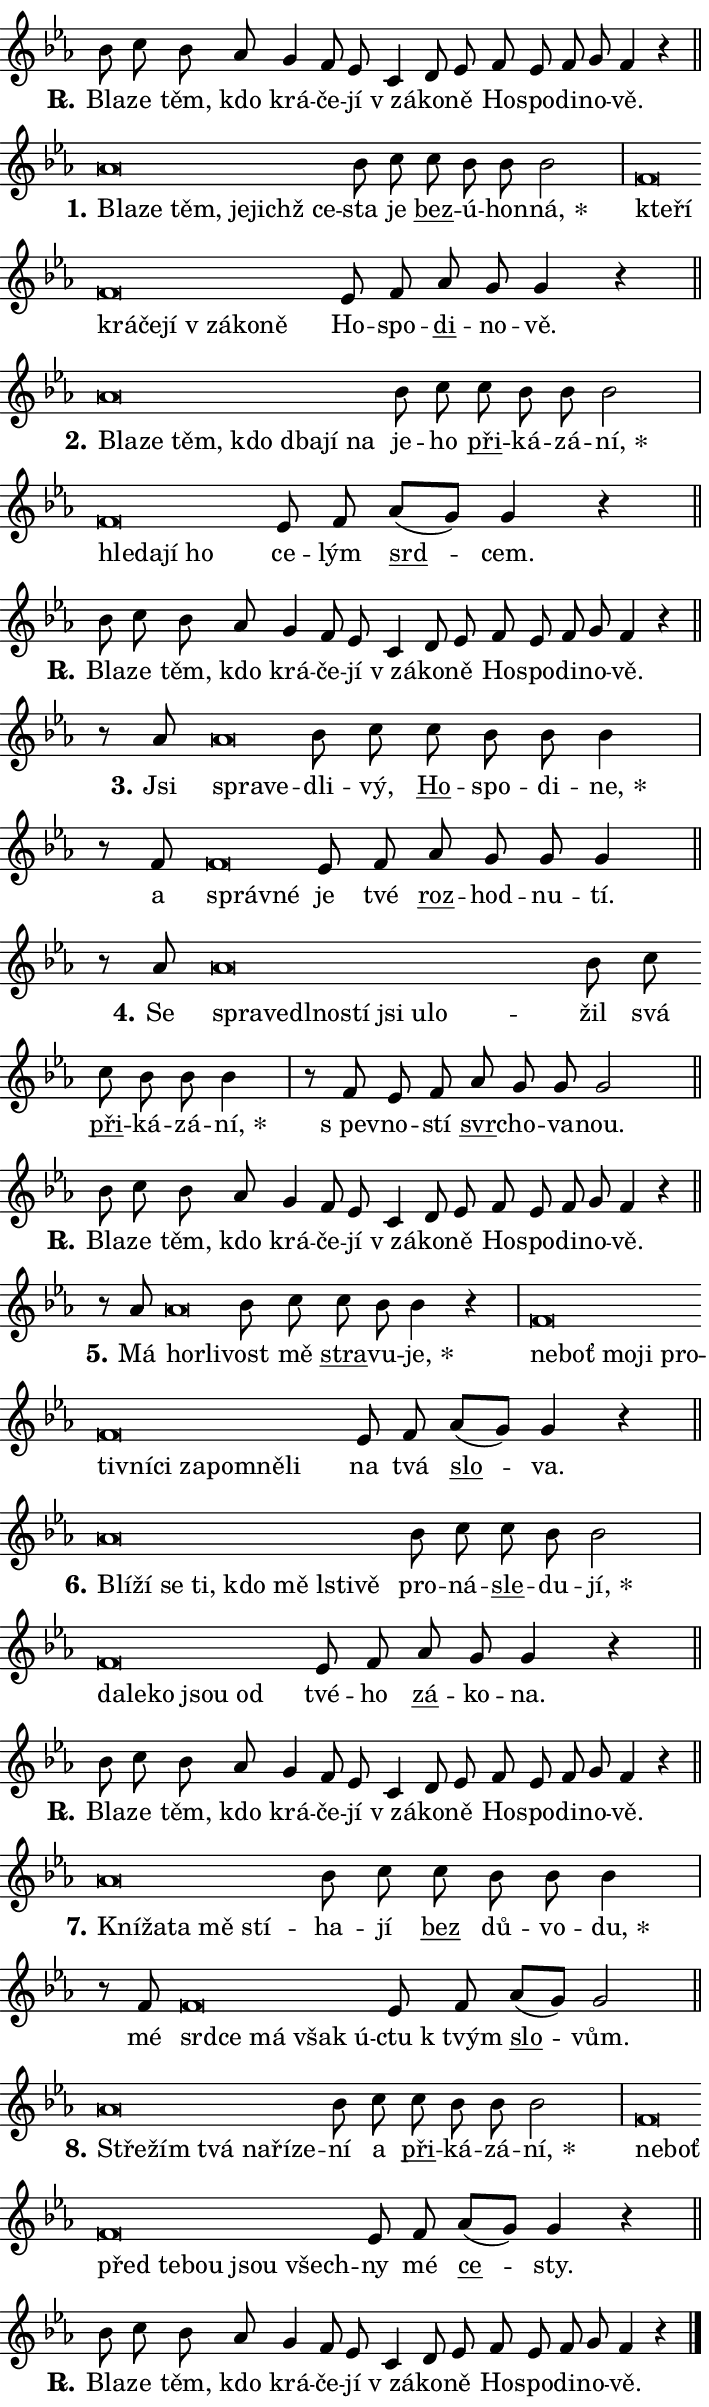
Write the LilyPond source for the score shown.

\version "2.24.0"
\header { tagline = "" }
\paper {
  indent = 0\cm
  top-margin = 0\cm
  right-margin = 0.13\cm % to fit lyric hyphens
  bottom-margin = 0\cm
  left-margin = 0\cm
  paper-width = 12\cm
  page-breaking = #ly:one-page-breaking
  system-system-spacing.basic-distance = #11
  score-system-spacing.basic-distance = #11
  ragged-last = ##f
}


%% Author: Thomas Morley
%% https://lists.gnu.org/archive/html/lilypond-user/2020-05/msg00002.html
#(define (line-position grob)
"Returns position of @var[grob} in current system:
   @code{'start}, if at first time-step
   @code{'end}, if at last time-step
   @code{'middle} otherwise
"
  (let* ((col (ly:item-get-column grob))
         (ln (ly:grob-object col 'left-neighbor))
         (rn (ly:grob-object col 'right-neighbor))
         (col-to-check-left (if (ly:grob? ln) ln col))
         (col-to-check-right (if (ly:grob? rn) rn col))
         (break-dir-left
           (and
             (ly:grob-property col-to-check-left 'non-musical #f)
             (ly:item-break-dir col-to-check-left)))
         (break-dir-right
           (and
             (ly:grob-property col-to-check-right 'non-musical #f)
             (ly:item-break-dir col-to-check-right))))
        (cond ((eqv? 1 break-dir-left) 'start)
              ((eqv? -1 break-dir-right) 'end)
              (else 'middle))))

#(define (tranparent-at-line-position vctor)
  (lambda (grob)
  "Relying on @code{line-position} select the relevant enry from @var{vctor}.
Used to determine transparency,"
    (case (line-position grob)
      ((end) (not (vector-ref vctor 0)))
      ((middle) (not (vector-ref vctor 1)))
      ((start) (not (vector-ref vctor 2))))))

noteHeadBreakVisibility =
#(define-music-function (break-visibility)(vector?)
"Makes @code{NoteHead}s transparent relying on @var{break-visibility}"
#{
  \override NoteHead.transparent =
    #(tranparent-at-line-position break-visibility)
#})

#(define delete-ledgers-for-transparent-note-heads
  (lambda (grob)
    "Reads whether a @code{NoteHead} is transparent.
If so this @code{NoteHead} is removed from @code{'note-heads} from
@var{grob}, which is supposed to be @code{LedgerLineSpanner}.
As a result ledgers are not printed for this @code{NoteHead}"
    (let* ((nhds-array (ly:grob-object grob 'note-heads))
           (nhds-list
             (if (ly:grob-array? nhds-array)
                 (ly:grob-array->list nhds-array)
                 '()))
           ;; Relies on the transparent-property being done before
           ;; Staff.LedgerLineSpanner.after-line-breaking is executed.
           ;; This is fragile ...
           (to-keep
             (remove
               (lambda (nhd)
                 (ly:grob-property nhd 'transparent #f))
               nhds-list)))
      ;; TODO find a better method to iterate over grob-arrays, similiar
      ;; to filter/remove etc for lists
      ;; For now rebuilt from scratch
      (set! (ly:grob-object grob 'note-heads)  '())
      (for-each
        (lambda (nhd)
          (ly:pointer-group-interface::add-grob grob 'note-heads nhd))
        to-keep))))

squashNotes = {
  \override NoteHead.X-extent = #'(-0.2 . 0.2)
  \override NoteHead.Y-extent = #'(-0.75 . 0)
  \override NoteHead.stencil =
    #(lambda (grob)
       (let ((pos (ly:grob-property grob 'staff-position)))
         (begin
           (if (< pos -7) (display "ERROR: Lower brevis then expected\n") (display ""))
           (if (<= pos -6) ly:text-interface::print ly:note-head::print))))
}
unSquashNotes = {
  \revert NoteHead.X-extent
  \revert NoteHead.Y-extent
  \revert NoteHead.stencil
}

hideNotes = \noteHeadBreakVisibility #begin-of-line-visible
unHideNotes = \noteHeadBreakVisibility #all-visible

% work-around for resetting accidentals
% https://lilypond.org/doc/v2.23/Documentation/notation/displaying-rhythms#unmetered-music
cadenzaMeasure = {
  \cadenzaOff
  \partial 1024 s1024
  \cadenzaOn
}

#(define-markup-command (accent layout props text) (markup?)
  "Underline accented syllable"
  (interpret-markup layout props
    #{\markup \override #'(offset . 4.3) \underline { #text }#}))

responsum = \markup \concat {
  "R" \hspace #-1.05 \path #0.1 #'((moveto 0 0.07) (lineto 0.9 0.8)) \hspace #0.05 "."
}

spaceSize = #0.6828661417322834 % exact space size for TeX Gyre Schola

\layout {
  \context {
    \Staff
    \remove "Time_signature_engraver"
    \override LedgerLineSpanner.after-line-breaking = #delete-ledgers-for-transparent-note-heads
  }
  \context {
    \Lyrics {
      \override LyricSpace.minimum-distance = \spaceSize
      \override LyricText.font-name = #"TeX Gyre Schola"
      \override LyricText.font-size = 1
      \override StanzaNumber.font-name = #"TeX Gyre Schola Bold"
      \override StanzaNumber.font-size = 1
    }
  }
  \context {
    \Score 
    \override NoteHead.text =
      #(lambda (grob) 
        (let ((pos (ly:grob-property grob 'staff-position)))
          #{\markup {
            \combine
              \halign #-0.55 \raise #(if (= pos -6) 0 0.5) \override #'(thickness . 2) \draw-line #'(3.2 . 0)
              \musicglyph "noteheads.sM1"
          }#}))
  }
}

% magnetic-lyrics.ily
%
%   written by
%     Jean Abou Samra <jean@abou-samra.fr>
%     Werner Lemberg <wl@gnu.org>
%
%   adapted by
%     Jiri Hon <jiri.hon@gmail.com>
%
% Version 2022-Apr-15

% https://www.mail-archive.com/lilypond-user@gnu.org/msg149350.html

#(define (Left_hyphen_pointer_engraver context)
   "Collect syllable-hyphen-syllable occurrences in lyrics and store
them in properties.  This engraver only looks to the left.  For
example, if the lyrics input is @code{foo -- bar}, it does the
following.

@itemize @bullet
@item
Set the @code{text} property of the @code{LyricHyphen} grob between
@q{foo} and @q{bar} to @code{foo}.

@item
Set the @code{left-hyphen} property of the @code{LyricText} grob with
text @q{foo} to the @code{LyricHyphen} grob between @q{foo} and
@q{bar}.
@end itemize

Use this auxiliary engraver in combination with the
@code{lyric-@/text::@/apply-@/magnetic-@/offset!} hook."
   (let ((hyphen #f)
         (text #f))
     (make-engraver
      (acknowledgers
       ((lyric-syllable-interface engraver grob source-engraver)
        (set! text grob)))
      (end-acknowledgers
       ((lyric-hyphen-interface engraver grob source-engraver)
        ;(when (not (grob::has-interface grob 'lyric-space-interface))
          (set! hyphen grob)));)
      ((stop-translation-timestep engraver)
       (when (and text hyphen)
         (ly:grob-set-object! text 'left-hyphen hyphen))
       (set! text #f)
       (set! hyphen #f)))))

#(define (lyric-text::apply-magnetic-offset! grob)
   "If the space between two syllables is less than the value in
property @code{LyricText@/.details@/.squash-threshold}, move the right
syllable to the left so that it gets concatenated with the left
syllable.

Use this function as a hook for
@code{LyricText@/.after-@/line-@/breaking} if the
@code{Left_@/hyphen_@/pointer_@/engraver} is active."
   (let ((hyphen (ly:grob-object grob 'left-hyphen #f)))
     (when hyphen
       (let ((left-text (ly:spanner-bound hyphen LEFT)))
         (when (grob::has-interface left-text 'lyric-syllable-interface)
           (let* ((common (ly:grob-common-refpoint grob left-text X))
                  (this-x-ext (ly:grob-extent grob common X))
                  (left-x-ext
                   (begin
                     ;; Trigger magnetism for left-text.
                     (ly:grob-property left-text 'after-line-breaking)
                     (ly:grob-extent left-text common X)))
                  ;; `delta` is the gap width between two syllables.
                  (delta (- (interval-start this-x-ext)
                            (interval-end left-x-ext)))
                  (details (ly:grob-property grob 'details))
                  (threshold (assoc-get 'squash-threshold details 0.2)))
             (when (< delta threshold)
               (let* (;; We have to manipulate the input text so that
                      ;; ligatures crossing syllable boundaries are not
                      ;; disabled.  For languages based on the Latin
                      ;; script this is essentially a beautification.
                      ;; However, for non-Western scripts it can be a
                      ;; necessity.
                      (lt (ly:grob-property left-text 'text))
                      (rt (ly:grob-property grob 'text))
                      (is-space (grob::has-interface hyphen 'lyric-space-interface))
                      (space (if is-space " " ""))
                      (extra-delta (if is-space spaceSize 0))
                      ;; Append new syllable.
                      (ltrt-space (if (and (string? lt) (string? rt))
                                (string-append lt space rt)
                                (make-concat-markup (list lt space rt))))
                      ;; Right-align `ltrt` to the right side.
                      (ltrt-space-markup (grob-interpret-markup
                               grob
                               (make-translate-markup
                                (cons (interval-length this-x-ext) 0)
                                (make-right-align-markup ltrt-space)))))
                 (begin
                   ;; Don't print `left-text`.
                   (ly:grob-set-property! left-text 'stencil #f)
                   ;; Set text and stencil (which holds all collected
                   ;; syllables so far) and shift it to the left.
                   (ly:grob-set-property! grob 'text ltrt-space)
                   (ly:grob-set-property! grob 'stencil ltrt-space-markup)
                   (ly:grob-translate-axis! grob (- (- delta extra-delta)) X))))))))))


#(define (lyric-hyphen::displace-bounds-first grob)
   ;; Make very sure this callback isn't triggered too early.
   (let ((left (ly:spanner-bound grob LEFT))
         (right (ly:spanner-bound grob RIGHT)))
     (ly:grob-property left 'after-line-breaking)
     (ly:grob-property right 'after-line-breaking)
     (ly:lyric-hyphen::print grob)))

squashThreshold = #0.4

\layout {
  \context {
    \Lyrics
    \consists #Left_hyphen_pointer_engraver
    \override LyricText.after-line-breaking =
      #lyric-text::apply-magnetic-offset!
    \override LyricHyphen.stencil = #lyric-hyphen::displace-bounds-first
    \override LyricText.details.squash-threshold = \squashThreshold
    \override LyricHyphen.minimum-distance = 0
    \override LyricHyphen.minimum-length = \squashThreshold
  }
}

squashText = \override LyricText.details.squash-threshold = 9999
unSquashText = \override LyricText.details.squash-threshold = \squashThreshold

leftText = \override LyricText.self-alignment-X = #LEFT
unLeftText = \revert LyricText.self-alignment-X

starOffset = #(lambda (grob) 
                (let ((x_offset (ly:self-alignment-interface::aligned-on-x-parent grob)))
                  (if (= x_offset 0) 0 (+ x_offset 1.2))))

star = #(define-music-function (syllable)(string?)
"Append star separator at the end of a syllable"
#{
  \once \override LyricText.X-offset = #starOffset
  \lyricmode { \markup {
    #syllable
    \override #'((font-name . "TeX Gyre Schola Bold")) \hspace #0.2 \lower #0.65 \larger "*"
  } }
#})

starAccent = #(define-music-function (syllable)(string?)
"Append star separator at the end of a syllable and make accent"
#{
  \once \override LyricText.X-offset = #starOffset
  \lyricmode { \markup {
    \accent #syllable
    \override #'((font-name . "TeX Gyre Schola Bold")) \hspace #0.2 \lower #0.65 \larger "*"
  } }
#})

breath = #(define-music-function (syllable)(string?)
"Append breathing indicator at the end of a syllable"
#{
  \lyricmode { \markup { #syllable "+" } }
#})

optionalBreath = #(define-music-function (syllable)(string?)
"Append optional breathing indicator at the end of a syllable"
#{
  \lyricmode { \markup { #syllable "(+)" } }
#})


\score {
    <<
        \new Voice = "melody" { \cadenzaOn \key es \major \relative { bes'8 c bes as g4 f8 es \bar "" c4 d8 es \bar "" f es f g f4 r \cadenzaMeasure \bar "||" \break } }
        \new Lyrics \lyricsto "melody" { \lyricmode { \set stanza = \responsum
Bla -- ze těm, kdo krá -- če -- jí "v zá" -- ko -- ně Ho -- spo -- di -- no -- vě. } }
    >>
    \layout {}
}

\score {
    <<
        \new Voice = "melody" { \cadenzaOn \key es \major \relative { \squashNotes as'\breve*1/16 \hideNotes \breve*1/16 \bar "" \breve*1/16 \bar "" \breve*1/16 \bar "" \breve*1/16 \breve*1/16 \bar "" \unHideNotes \unSquashNotes bes8 c \bar "" c bes bes bes2 \cadenzaMeasure \bar "|" \squashNotes f\breve*1/16 \hideNotes \breve*1/16 \bar "" \breve*1/16 \bar "" \breve*1/16 \bar "" \breve*1/16 \bar "" \breve*1/16 \bar "" \breve*1/16 \breve*1/16 \bar "" \unHideNotes \unSquashNotes es8 f \bar "" as g g4 r \cadenzaMeasure \bar "||" \break } }
        \new Lyrics \lyricsto "melody" { \lyricmode { \set stanza = "1."
\leftText Bla -- \squashText ze těm, je -- jichž ce -- \unLeftText \unSquashText sta je \markup \accent bez -- ú -- hon -- \star ná, \leftText kte -- \squashText ří krá -- če -- jí "v zá" -- ko -- ně \unLeftText \unSquashText Ho -- spo -- \markup \accent di -- no -- vě. } }
    >>
    \layout {}
}

\score {
    <<
        \new Voice = "melody" { \cadenzaOn \key es \major \relative { \squashNotes as'\breve*1/16 \hideNotes \breve*1/16 \bar "" \breve*1/16 \bar "" \breve*1/16 \bar "" \breve*1/16 \bar "" \breve*1/16 \breve*1/16 \bar "" \unHideNotes \unSquashNotes bes8 c \bar "" c bes bes bes2 \cadenzaMeasure \bar "|" \squashNotes f\breve*1/16 \hideNotes \breve*1/16 \bar "" \breve*1/16 \breve*1/16 \bar "" \unHideNotes \unSquashNotes es8 f \bar "" as[( g)] g4 r \cadenzaMeasure \bar "||" \break } }
        \new Lyrics \lyricsto "melody" { \lyricmode { \set stanza = "2."
\leftText Bla -- \squashText ze těm, kdo dba -- jí na \unLeftText \unSquashText je -- ho \markup \accent při -- ká -- zá -- \star ní, \leftText hle -- \squashText da -- jí ho \unLeftText \unSquashText ce -- lým \markup \accent srd -- cem. } }
    >>
    \layout {}
}

\score {
    <<
        \new Voice = "melody" { \cadenzaOn \key es \major \relative { bes'8 c bes as g4 f8 es \bar "" c4 d8 es \bar "" f es f g f4 r \cadenzaMeasure \bar "||" \break } }
        \new Lyrics \lyricsto "melody" { \lyricmode { \set stanza = \responsum
Bla -- ze těm, kdo krá -- če -- jí "v zá" -- ko -- ně Ho -- spo -- di -- no -- vě. } }
    >>
    \layout {}
}

\score {
    <<
        \new Voice = "melody" { \cadenzaOn \key es \major \relative { r8 as'8 \squashNotes as\breve*1/16 \hideNotes \breve*1/16 \bar "" \unHideNotes \unSquashNotes bes8 c \bar "" c bes bes bes4 \cadenzaMeasure \bar "|" r8 f8 \squashNotes f\breve*1/16 \hideNotes \breve*1/16 \bar "" \unHideNotes \unSquashNotes es8 f \bar "" as g g g4 \cadenzaMeasure \bar "||" \break } }
        \new Lyrics \lyricsto "melody" { \lyricmode { \set stanza = "3."
Jsi \leftText spra -- \squashText ve -- \unLeftText \unSquashText dli -- vý, \markup \accent Ho -- spo -- di -- \star ne, a \leftText správ -- \squashText né \unLeftText \unSquashText je tvé \markup \accent roz -- hod -- nu -- tí. } }
    >>
    \layout {}
}

\score {
    <<
        \new Voice = "melody" { \cadenzaOn \key es \major \relative { r8 as'8 \squashNotes as\breve*1/16 \hideNotes \breve*1/16 \bar "" \breve*1/16 \bar "" \breve*1/16 \bar "" \breve*1/16 \bar "" \breve*1/16 \bar "" \breve*1/16 \breve*1/16 \bar "" \unHideNotes \unSquashNotes bes8 c \bar "" c bes bes bes4 \cadenzaMeasure \bar "|" r8 f es8 f \bar "" as g g g2 \cadenzaMeasure \bar "||" \break } }
        \new Lyrics \lyricsto "melody" { \lyricmode { \set stanza = "4."
Se \leftText spra -- \squashText ve -- dl -- no -- stí jsi u -- lo -- \unLeftText \unSquashText žil svá \markup \accent při -- ká -- zá -- \star ní, "s pev" -- no -- stí \markup \accent svr -- cho -- va -- nou. } }
    >>
    \layout {}
}

\score {
    <<
        \new Voice = "melody" { \cadenzaOn \key es \major \relative { bes'8 c bes as g4 f8 es \bar "" c4 d8 es \bar "" f es f g f4 r \cadenzaMeasure \bar "||" \break } }
        \new Lyrics \lyricsto "melody" { \lyricmode { \set stanza = \responsum
Bla -- ze těm, kdo krá -- če -- jí "v zá" -- ko -- ně Ho -- spo -- di -- no -- vě. } }
    >>
    \layout {}
}

\score {
    <<
        \new Voice = "melody" { \cadenzaOn \key es \major \relative { r8 as'8 \squashNotes as\breve*1/16 \hideNotes \breve*1/16 \bar "" \unHideNotes \unSquashNotes bes8 c \bar "" c bes bes4 r \cadenzaMeasure \bar "|" \squashNotes f\breve*1/16 \hideNotes \breve*1/16 \bar "" \breve*1/16 \bar "" \breve*1/16 \bar "" \breve*1/16 \bar "" \breve*1/16 \bar "" \breve*1/16 \bar "" \breve*1/16 \bar "" \breve*1/16 \bar "" \breve*1/16 \bar "" \breve*1/16 \breve*1/16 \bar "" \unHideNotes \unSquashNotes es8 f \bar "" as[( g)] g4 r \cadenzaMeasure \bar "||" \break } }
        \new Lyrics \lyricsto "melody" { \lyricmode { \set stanza = "5."
Má \leftText hor -- \squashText li -- \unLeftText \unSquashText vost mě \markup \accent stra -- vu -- \star je, \leftText ne -- \squashText boť mo -- ji pro -- tiv -- ní -- ci za -- po -- mně -- li \unLeftText \unSquashText na tvá \markup \accent slo -- va. } }
    >>
    \layout {}
}

\score {
    <<
        \new Voice = "melody" { \cadenzaOn \key es \major \relative { \squashNotes as'\breve*1/16 \hideNotes \breve*1/16 \bar "" \breve*1/16 \bar "" \breve*1/16 \bar "" \breve*1/16 \bar "" \breve*1/16 \bar "" \breve*1/16 \breve*1/16 \bar "" \unHideNotes \unSquashNotes bes8 c \bar "" c bes bes2 \cadenzaMeasure \bar "|" \squashNotes f\breve*1/16 \hideNotes \breve*1/16 \bar "" \breve*1/16 \bar "" \breve*1/16 \breve*1/16 \bar "" \unHideNotes \unSquashNotes es8 f \bar "" as g g4 r \cadenzaMeasure \bar "||" \break } }
        \new Lyrics \lyricsto "melody" { \lyricmode { \set stanza = "6."
\leftText Blí -- \squashText ží se ti, kdo mě lsti -- vě \unLeftText \unSquashText pro -- ná -- \markup \accent sle -- du -- \star jí, \leftText da -- \squashText le -- ko jsou od \unLeftText \unSquashText tvé -- ho \markup \accent zá -- ko -- na. } }
    >>
    \layout {}
}

\score {
    <<
        \new Voice = "melody" { \cadenzaOn \key es \major \relative { bes'8 c bes as g4 f8 es \bar "" c4 d8 es \bar "" f es f g f4 r \cadenzaMeasure \bar "||" \break } }
        \new Lyrics \lyricsto "melody" { \lyricmode { \set stanza = \responsum
Bla -- ze těm, kdo krá -- če -- jí "v zá" -- ko -- ně Ho -- spo -- di -- no -- vě. } }
    >>
    \layout {}
}

\score {
    <<
        \new Voice = "melody" { \cadenzaOn \key es \major \relative { \squashNotes as'\breve*1/16 \hideNotes \breve*1/16 \bar "" \breve*1/16 \bar "" \breve*1/16 \breve*1/16 \bar "" \unHideNotes \unSquashNotes bes8 c \bar "" c bes bes bes4 \cadenzaMeasure \bar "|" r8 f8 \squashNotes f\breve*1/16 \hideNotes \breve*1/16 \bar "" \breve*1/16 \bar "" \breve*1/16 \breve*1/16 \bar "" \unHideNotes \unSquashNotes es8 f \bar "" as[( g)] g2 \cadenzaMeasure \bar "||" \break } }
        \new Lyrics \lyricsto "melody" { \lyricmode { \set stanza = "7."
\leftText Kní -- \squashText ža -- ta mě stí -- \unLeftText \unSquashText ha -- jí \markup \accent bez dů -- vo -- \star du, mé \leftText srd -- \squashText ce má však ú -- \unLeftText \unSquashText ctu "k tvým" \markup \accent slo -- vům. } }
    >>
    \layout {}
}

\score {
    <<
        \new Voice = "melody" { \cadenzaOn \key es \major \relative { \squashNotes as'\breve*1/16 \hideNotes \breve*1/16 \bar "" \breve*1/16 \bar "" \breve*1/16 \bar "" \breve*1/16 \breve*1/16 \bar "" \unHideNotes \unSquashNotes bes8 c \bar "" c bes bes bes2 \cadenzaMeasure \bar "|" \squashNotes f\breve*1/16 \hideNotes \breve*1/16 \bar "" \breve*1/16 \bar "" \breve*1/16 \bar "" \breve*1/16 \bar "" \breve*1/16 \breve*1/16 \bar "" \unHideNotes \unSquashNotes es8 f \bar "" as[( g)] g4 r \cadenzaMeasure \bar "||" \break } }
        \new Lyrics \lyricsto "melody" { \lyricmode { \set stanza = "8."
\leftText Stře -- \squashText žím tvá na -- ří -- ze -- \unLeftText \unSquashText ní a \markup \accent při -- ká -- zá -- \star ní, \leftText ne -- \squashText boť před te -- bou jsou všech -- \unLeftText \unSquashText ny mé \markup \accent ce -- sty. } }
    >>
    \layout {}
}

\score {
    <<
        \new Voice = "melody" { \cadenzaOn \key es \major \relative { bes'8 c bes as g4 f8 es \bar "" c4 d8 es \bar "" f es f g f4 r \cadenzaMeasure \bar "||" \break } \bar "|." }
        \new Lyrics \lyricsto "melody" { \lyricmode { \set stanza = \responsum
Bla -- ze těm, kdo krá -- če -- jí "v zá" -- ko -- ně Ho -- spo -- di -- no -- vě. } }
    >>
    \layout {}
}
